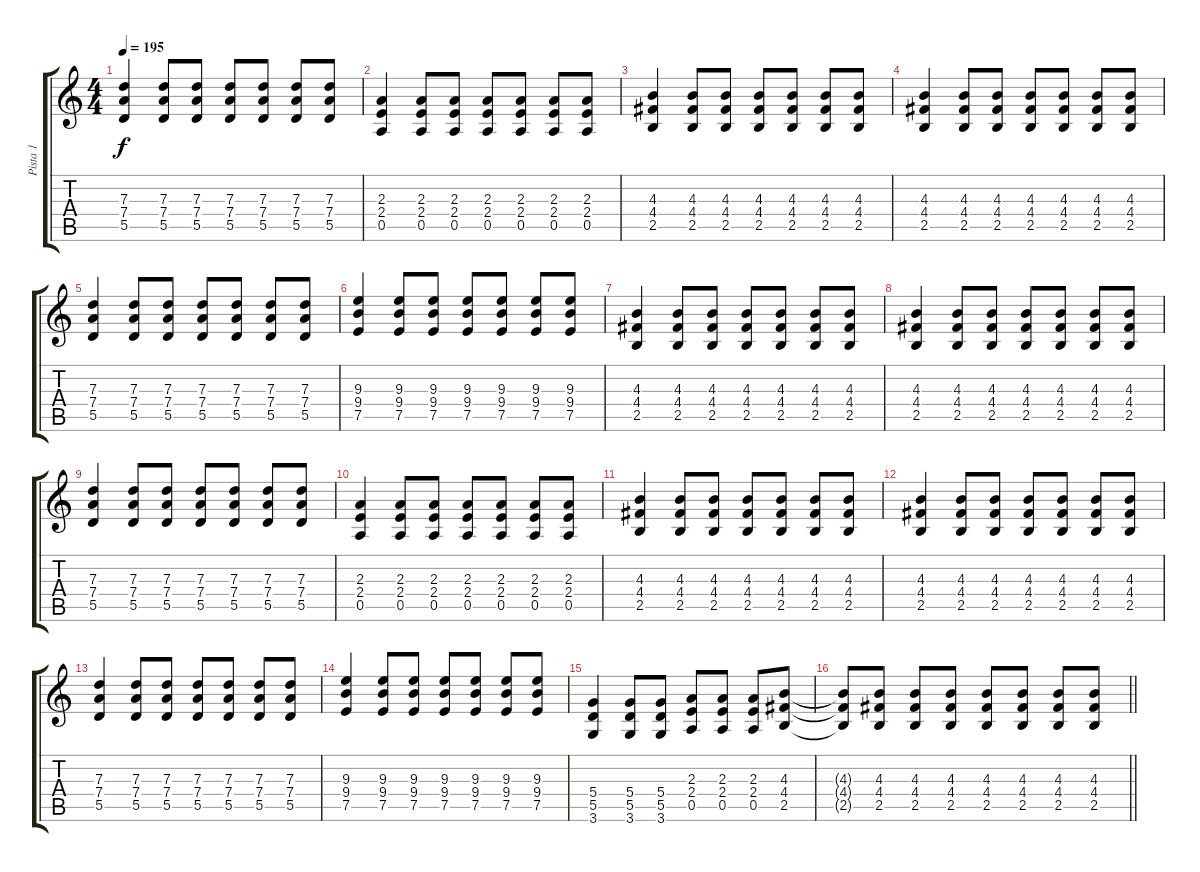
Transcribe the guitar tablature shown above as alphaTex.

\track ("Pista 1" "Pista 1") {instrument distortionguitar}
\staff {score tabs}
\tuning (E4 B3 G3 D3 A2 E2) {hide}
\ts (4 4)
\tempo 195
\clef g2
\ks c
(7.3 7.4 5.5).4{dy f} (7.3 7.4 5.5).8 (7.3 7.4 5.5).8 (7.3 7.4 5.5).8 (7.3 7.4 5.5).8 (7.3 7.4 5.5).8 (7.3 7.4 5.5).8 |
(2.3 2.4 0.5).4 (2.3 2.4 0.5).8 (2.3 2.4 0.5).8 (2.3 2.4 0.5).8 (2.3 2.4 0.5).8 (2.3 2.4 0.5).8 (2.3 2.4 0.5).8 |
(4.3 4.4 2.5).4 (4.3 4.4 2.5).8 (4.3 4.4 2.5).8 (4.3 4.4 2.5).8 (4.3 4.4 2.5).8 (4.3 4.4 2.5).8 (4.3 4.4 2.5).8 |
(4.3 4.4 2.5).4 (4.3 4.4 2.5).8 (4.3 4.4 2.5).8 (4.3 4.4 2.5).8 (4.3 4.4 2.5).8 (4.3 4.4 2.5).8 (4.3 4.4 2.5).8 |
(7.3 7.4 5.5).4 (7.3 7.4 5.5).8 (7.3 7.4 5.5).8 (7.3 7.4 5.5).8 (7.3 7.4 5.5).8 (7.3 7.4 5.5).8 (7.3 7.4 5.5).8 |
(9.3 9.4 7.5).4 (9.3 9.4 7.5).8 (9.3 9.4 7.5).8 (9.3 9.4 7.5).8 (9.3 9.4 7.5).8 (9.3 9.4 7.5).8 (9.3 9.4 7.5).8 |
(4.3 4.4 2.5).4 (4.3 4.4 2.5).8 (4.3 4.4 2.5).8 (4.3 4.4 2.5).8 (4.3 4.4 2.5).8 (4.3 4.4 2.5).8 (4.3 4.4 2.5).8 |
(4.3 4.4 2.5).4 (4.3 4.4 2.5).8 (4.3 4.4 2.5).8 (4.3 4.4 2.5).8 (4.3 4.4 2.5).8 (4.3 4.4 2.5).8 (4.3 4.4 2.5).8 |
(7.3 7.4 5.5).4 (7.3 7.4 5.5).8 (7.3 7.4 5.5).8 (7.3 7.4 5.5).8 (7.3 7.4 5.5).8 (7.3 7.4 5.5).8 (7.3 7.4 5.5).8 |
(2.3 2.4 0.5).4 (2.3 2.4 0.5).8 (2.3 2.4 0.5).8 (2.3 2.4 0.5).8 (2.3 2.4 0.5).8 (2.3 2.4 0.5).8 (2.3 2.4 0.5).8 |
(4.3 4.4 2.5).4 (4.3 4.4 2.5).8 (4.3 4.4 2.5).8 (4.3 4.4 2.5).8 (4.3 4.4 2.5).8 (4.3 4.4 2.5).8 (4.3 4.4 2.5).8 |
(4.3 4.4 2.5).4 (4.3 4.4 2.5).8 (4.3 4.4 2.5).8 (4.3 4.4 2.5).8 (4.3 4.4 2.5).8 (4.3 4.4 2.5).8 (4.3 4.4 2.5).8 |
(7.3 7.4 5.5).4 (7.3 7.4 5.5).8 (7.3 7.4 5.5).8 (7.3 7.4 5.5).8 (7.3 7.4 5.5).8 (7.3 7.4 5.5).8 (7.3 7.4 5.5).8 |
(9.3 9.4 7.5).4 (9.3 9.4 7.5).8 (9.3 9.4 7.5).8 (9.3 9.4 7.5).8 (9.3 9.4 7.5).8 (9.3 9.4 7.5).8 (9.3 9.4 7.5).8 |
(5.4 5.5 3.6).4 (5.4 5.5 3.6).8 (5.4 5.5 3.6).8 (2.3 2.4 0.5).8 (2.3 2.4 0.5).8 (2.3 2.4 0.5).8 (4.3 4.4 2.5).8 |
\barLineRight lightlight
(4.3{t} 4.4{t} 2.5{t}).8 (4.3 4.4 2.5).8 (4.3 4.4 2.5).8 (4.3 4.4 2.5).8 (4.3 4.4 2.5).8 (4.3 4.4 2.5).8 (4.3 4.4 2.5).8 (4.3 4.4 2.5).8
